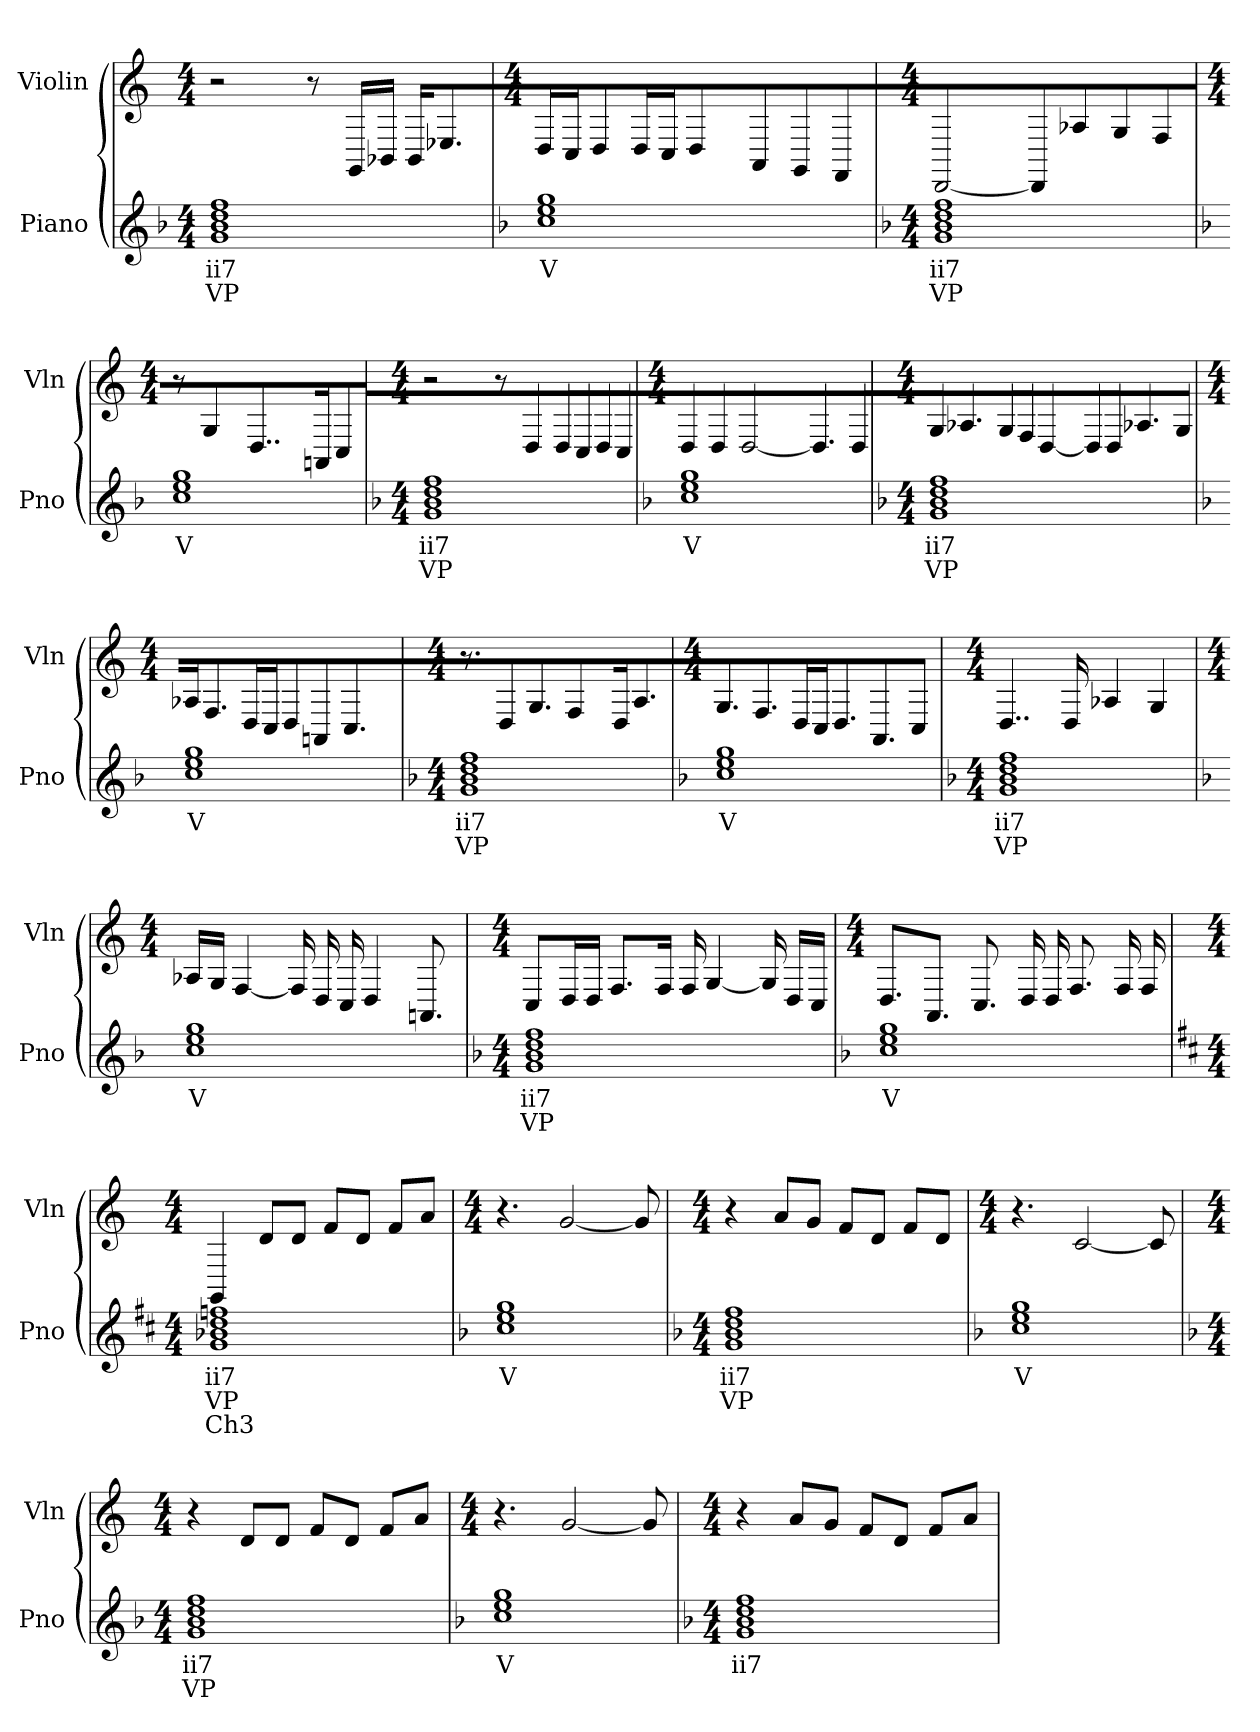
**kern	**text	**text	**text	**kern
*part2	*part2	*part2	*part2	*part1
*staff2	*staff2	*staff2	*staff2	*staff1
*I"Piano	*	*	*	*I"Violin
*I'Pno	*	*	*	*I'Vln
*k[b-]	*	*	*	*
*F:	*	*	*	*
*M4/4	*	*	*	*M4/4
=	=	=	=	=
1g 1b- 1dd 1ff	ii7	VP	.	2r
.	.	.	.	8r
.	.	.	.	16GGLL
.	.	.	.	16BB-XJJ
.	.	.	.	16BB-LL
.	.	.	.	8.E-XJ
=	=	=	=	=
*k[b-]	*	*	*	*
*F:	*	*	*	*
*	*	*	*	*M4/4
1cc 1ee 1gg	V	.	.	16DLL
.	.	.	.	16CJ
.	.	.	.	8DJ
.	.	.	.	16DLL
.	.	.	.	16CJJ
.	.	.	.	4D
.	.	.	.	8AA
.	.	.	.	8GGL
.	.	.	.	8FFJ
=	=	=	=	=
*k[b-]	*	*	*	*
*F:	*	*	*	*
*M4/4	*	*	*	*M4/4
1g 1b- 1dd 1ff	ii7	VP	.	[2DD
.	.	.	.	8DD]
.	.	.	.	8A-X
.	.	.	.	8GL
.	.	.	.	8FJ
=	=	=	=	=
*k[b-]	*	*	*	*
*F:	*	*	*	*
*	*	*	*	*M4/4
1cc 1ee 1gg	V	.	.	8r
.	.	.	.	4G
.	.	.	.	4..D
.	.	.	.	16AAnKL
.	.	.	.	8CJ
=	=	=	=	=
*k[b-]	*	*	*	*
*F:	*	*	*	*
*M4/4	*	*	*	*M4/4
1g 1b- 1dd 1ff	ii7	VP	.	2r
.	.	.	.	8r
.	.	.	.	8D
.	.	.	.	16DLL
.	.	.	.	16CJ
.	.	.	.	16DL
.	.	.	.	16CJJ
=	=	=	=	=
*k[b-]	*	*	*	*
*F:	*	*	*	*
*	*	*	*	*M4/4
1cc 1ee 1gg	V	.	.	8DL
.	.	.	.	8DJ
.	.	.	.	[2D
.	.	.	.	8.D]
.	.	.	.	16D
=	=	=	=	=
*k[b-]	*	*	*	*
*F:	*	*	*	*
*M4/4	*	*	*	*M4/4
1g 1b- 1dd 1ff	ii7	VP	.	16GKL
.	.	.	.	8.A-XJ
.	.	.	.	16GLL
.	.	.	.	16FJJ
.	.	.	.	[4D
.	.	.	.	16D]
.	.	.	.	16D
.	.	.	.	8.A-XL
.	.	.	.	16GJk
=	=	=	=	=
*k[b-]	*	*	*	*
*F:	*	*	*	*
*	*	*	*	*M4/4
1cc 1ee 1gg	V	.	.	16A-XKL
.	.	.	.	8.FJ
.	.	.	.	16DLL
.	.	.	.	16CJ
.	.	.	.	8DJ
.	.	.	.	8AAn
.	.	.	.	4.C
=	=	=	=	=
*k[b-]	*	*	*	*
*F:	*	*	*	*
*M4/4	*	*	*	*M4/4
1g 1b- 1dd 1ff	ii7	VP	.	8.r
.	.	.	.	8D
.	.	.	.	8.G
.	.	.	.	4F
.	.	.	.	16DKL
.	.	.	.	8.AJ
=	=	=	=	=
*k[b-]	*	*	*	*
*F:	*	*	*	*
*	*	*	*	*M4/4
1cc 1ee 1gg	V	.	.	8.GL
.	.	.	.	8.FJ
.	.	.	.	16DLL
.	.	.	.	16CJJ
.	.	.	.	8.DL
.	.	.	.	8.AAJ
.	.	.	.	8CJ
=	=	=	=	=
*k[b-]	*	*	*	*
*F:	*	*	*	*
*M4/4	*	*	*	*M4/4
1g 1b- 1dd 1ff	ii7	VP	.	4..D
.	.	.	.	16D
.	.	.	.	4A-X
.	.	.	.	4G
=	=	=	=	=
*k[b-]	*	*	*	*
*F:	*	*	*	*
*	*	*	*	*M4/4
1cc 1ee 1gg	V	.	.	16A-XLL
.	.	.	.	16GJJ
.	.	.	.	[4F
.	.	.	.	16F]
.	.	.	.	16D
.	.	.	.	16C
.	.	.	.	4D
.	.	.	.	8.AAn
=	=	=	=	=
*k[b-]	*	*	*	*
*F:	*	*	*	*
*M4/4	*	*	*	*M4/4
1g 1b- 1dd 1ff	ii7	VP	.	8CL
.	.	.	.	16DL
.	.	.	.	16DJJ
.	.	.	.	8.FL
.	.	.	.	16FJk
.	.	.	.	16F
.	.	.	.	[4G
.	.	.	.	16G]
.	.	.	.	16DLL
.	.	.	.	16CJJ
=	=	=	=	=
*k[b-]	*	*	*	*
*F:	*	*	*	*
*	*	*	*	*M4/4
1cc 1ee 1gg	V	.	.	8.DL
.	.	.	.	8.AAJ
.	.	.	.	8.CL
.	.	.	.	16Dk
.	.	.	.	16DL
.	.	.	.	8.FJ
.	.	.	.	16FLL
.	.	.	.	16FJJ
=	=	=	=	=
*k[f#c#]	*	*	*	*
*D:	*	*	*	*
*M4/4	*	*	*	*M4/4
1g 1b-X 1dd 1ffn	ii7	VP	Ch3	4GG
.	.	.	.	8dL
.	.	.	.	8dJ
.	.	.	.	8fL
.	.	.	.	8dJ
.	.	.	.	8fL
.	.	.	.	8aJ
=	=	=	=	=
*k[b-]	*	*	*	*
*F:	*	*	*	*
*	*	*	*	*M4/4
1cc 1ee 1gg	V	.	.	4.r
.	.	.	.	[2g
.	.	.	.	8g]
=	=	=	=	=
*k[b-]	*	*	*	*
*F:	*	*	*	*
*M4/4	*	*	*	*M4/4
1g 1b- 1dd 1ff	ii7	VP	.	4r
.	.	.	.	8aL
.	.	.	.	8gJ
.	.	.	.	8fL
.	.	.	.	8dJ
.	.	.	.	8fL
.	.	.	.	8dJ
=	=	=	=	=
*k[b-]	*	*	*	*
*F:	*	*	*	*
*	*	*	*	*M4/4
1cc 1ee 1gg	V	.	.	4.r
.	.	.	.	[2c
.	.	.	.	8c]
=	=	=	=	=
*k[b-]	*	*	*	*
*F:	*	*	*	*
*M4/4	*	*	*	*M4/4
1g 1b- 1dd 1ff	ii7	VP	.	4r
.	.	.	.	8dL
.	.	.	.	8dJ
.	.	.	.	8fL
.	.	.	.	8dJ
.	.	.	.	8fL
.	.	.	.	8aJ
=	=	=	=	=
*k[b-]	*	*	*	*
*F:	*	*	*	*
*	*	*	*	*M4/4
1cc 1ee 1gg	V	.	.	4.r
.	.	.	.	[2g
.	.	.	.	8g]
=	=	=	=	=
*k[b-]	*	*	*	*
*F:	*	*	*	*
*M4/4	*	*	*	*M4/4
1g 1b- 1dd 1ff	ii7	.	.	4r
.	.	.	.	8aL
.	.	.	.	8gJ
.	.	.	.	8fL
.	.	.	.	8dJ
.	.	.	.	8fL
.	.	.	.	8aJ
=	=	=	=	=
*-	*-	*-	*-	*-
